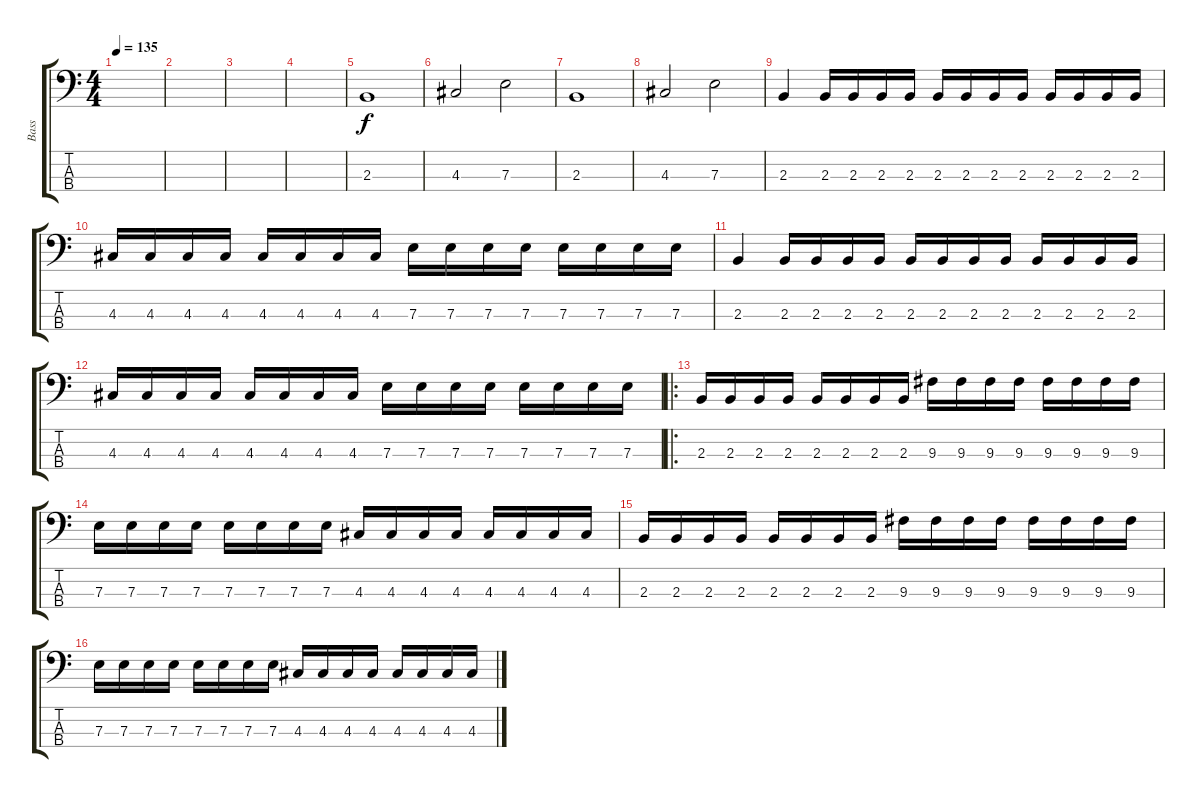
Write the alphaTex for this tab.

\track ("Bass" "Bass") {instrument electricbassfinger}
\staff {score tabs}
\tuning (G2 D2 A1 E1) {hide}
\ts (4 4)
\tempo 135
\clef f4
\ks c
|
|
|
|
2.3.1 |
4.3.2 7.3.2 |
2.3.1 |
4.3.2 7.3.2 |
2.3.4 2.3.16 2.3.16 2.3.16 2.3.16 2.3.16 2.3.16 2.3.16 2.3.16 2.3.16 2.3.16 2.3.16 2.3.16 |
4.3.16 4.3.16 4.3.16 4.3.16 4.3.16 4.3.16 4.3.16 4.3.16 7.3.16 7.3.16 7.3.16 7.3.16 7.3.16 7.3.16 7.3.16 7.3.16 |
2.3.4 2.3.16 2.3.16 2.3.16 2.3.16 2.3.16 2.3.16 2.3.16 2.3.16 2.3.16 2.3.16 2.3.16 2.3.16 |
4.3.16 4.3.16 4.3.16 4.3.16 4.3.16 4.3.16 4.3.16 4.3.16 7.3.16 7.3.16 7.3.16 7.3.16 7.3.16 7.3.16 7.3.16 7.3.16 |
\ro
2.3.16 2.3.16 2.3.16 2.3.16 2.3.16 2.3.16 2.3.16 2.3.16 9.3.16 9.3.16 9.3.16 9.3.16 9.3.16 9.3.16 9.3.16 9.3.16 |
7.3.16 7.3.16 7.3.16 7.3.16 7.3.16 7.3.16 7.3.16 7.3.16 4.3.16 4.3.16 4.3.16 4.3.16 4.3.16 4.3.16 4.3.16 4.3.16 |
2.3.16 2.3.16 2.3.16 2.3.16 2.3.16 2.3.16 2.3.16 2.3.16 9.3.16 9.3.16 9.3.16 9.3.16 9.3.16 9.3.16 9.3.16 9.3.16 |
7.3.16 7.3.16 7.3.16 7.3.16 7.3.16 7.3.16 7.3.16 7.3.16 4.3.16 4.3.16 4.3.16 4.3.16 4.3.16 4.3.16 4.3.16 4.3.16
